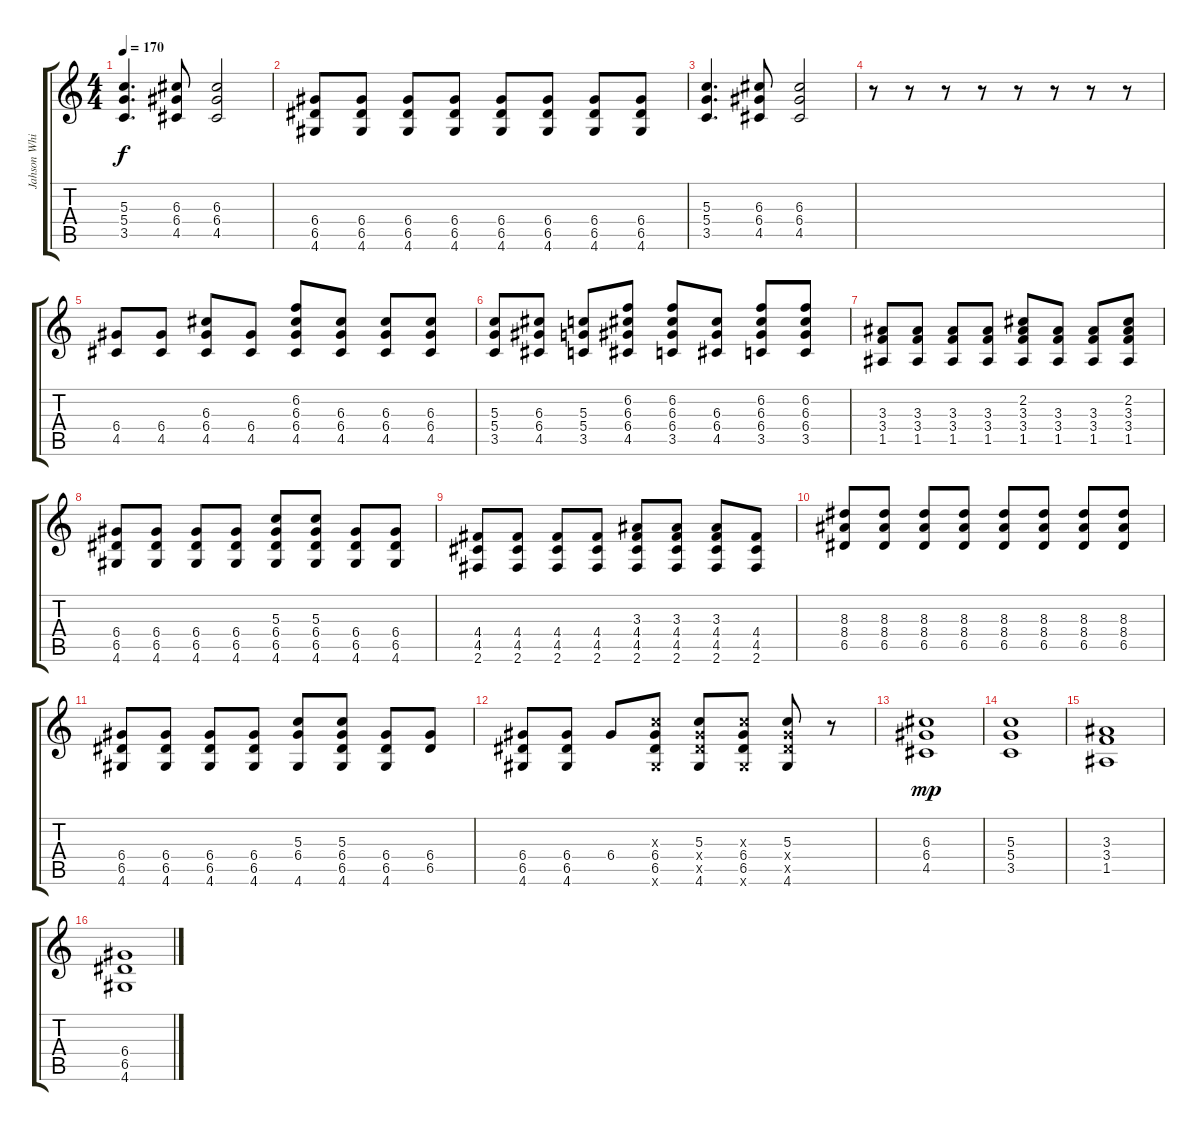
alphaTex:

\track ("Jahson White" "Jahson Whi") {instrument distortionguitar}
\staff {score tabs}
\tuning (E4 B3 G3 D3 A2 E2) {hide}
\ts (4 4)
\tempo 170
\clef g2
\ks c
(5.3 5.4 3.5).4{d dy f} (6.3 6.4 4.5).8 (6.3 6.4 4.5).2 |
(6.4 6.5 4.6).8 (6.4 6.5 4.6).8 (6.4 6.5 4.6).8 (6.4 6.5 4.6).8 (6.4 6.5 4.6).8 (6.4 6.5 4.6).8 (6.4 6.5 4.6).8 (6.4 6.5 4.6).8 |
(5.3 5.4 3.5).4{d} (6.3 6.4 4.5).8 (6.3 6.4 4.5).2 |
r.8 r.8 r.8 r.8 r.8 r.8 r.8 r.8 |
(6.4 4.5).8 (6.4 4.5).8 (6.3 6.4 4.5).8 (6.4 4.5).8 (6.2 6.3 6.4 4.5).8 (6.3 6.4 4.5).8 (6.3 6.4 4.5).8 (6.3 6.4 4.5).8 |
(5.3 5.4 3.5).8 (6.3 6.4 4.5).8 (5.3 5.4 3.5).8 (6.2 6.3 6.4 4.5).8 (6.2 6.3 6.4 3.5).8 (6.3 6.4 4.5).8 (6.2 6.3 6.4 3.5).8 (6.2 6.3 6.4 3.5).8 |
(3.3 3.4 1.5).8 (3.3 3.4 1.5).8 (3.3 3.4 1.5).8 (3.3 3.4 1.5).8 (2.2 3.3 3.4 1.5).8 (3.3 3.4 1.5).8 (3.3 3.4 1.5).8 (2.2 3.3 3.4 1.5).8 |
(6.4 6.5 4.6).8 (6.4 6.5 4.6).8 (6.4 6.5 4.6).8 (6.4 6.5 4.6).8 (5.3 6.4 6.5 4.6).8 (5.3 6.4 6.5 4.6).8 (6.4 6.5 4.6).8 (6.4 6.5 4.6).8 |
(4.4 4.5 2.6).8 (4.4 4.5 2.6).8 (4.4 4.5 2.6).8 (4.4 4.5 2.6).8 (3.3 4.4 4.5 2.6).8 (3.3 4.4 4.5 2.6).8 (3.3 4.4 4.5 2.6).8 (4.4 4.5 2.6).8 |
(8.3 8.4 6.5).8 (8.3 8.4 6.5).8 (8.3 8.4 6.5).8 (8.3 8.4 6.5).8 (8.3 8.4 6.5).8 (8.3 8.4 6.5).8 (8.3 8.4 6.5).8 (8.3 8.4 6.5).8 |
(6.4 6.5 4.6).8 (6.4 6.5 4.6).8 (6.4 6.5 4.6).8 (6.4 6.5 4.6).8 (5.3 6.4 4.6).8 (5.3 6.4 6.5 4.6).8 (6.4 6.5 4.6).8 (6.4 6.5).8 |
(6.4 6.5 4.6).8 (6.4 6.5 4.6).8 6.4.8 (5.3{x} 6.4 6.5 4.6{x}).8 (5.3 6.4{x} 6.5{x} 4.6).8 (5.3{x} 6.4 6.5 4.6{x}).8 (5.3 6.4{x} 6.5{x} 4.6).8 r.8 |
(6.3 6.4 4.5).1{dy mp} |
(5.3 5.4 3.5).1 |
(3.3 3.4 1.5).1 |
(6.4 6.5 4.6).1
